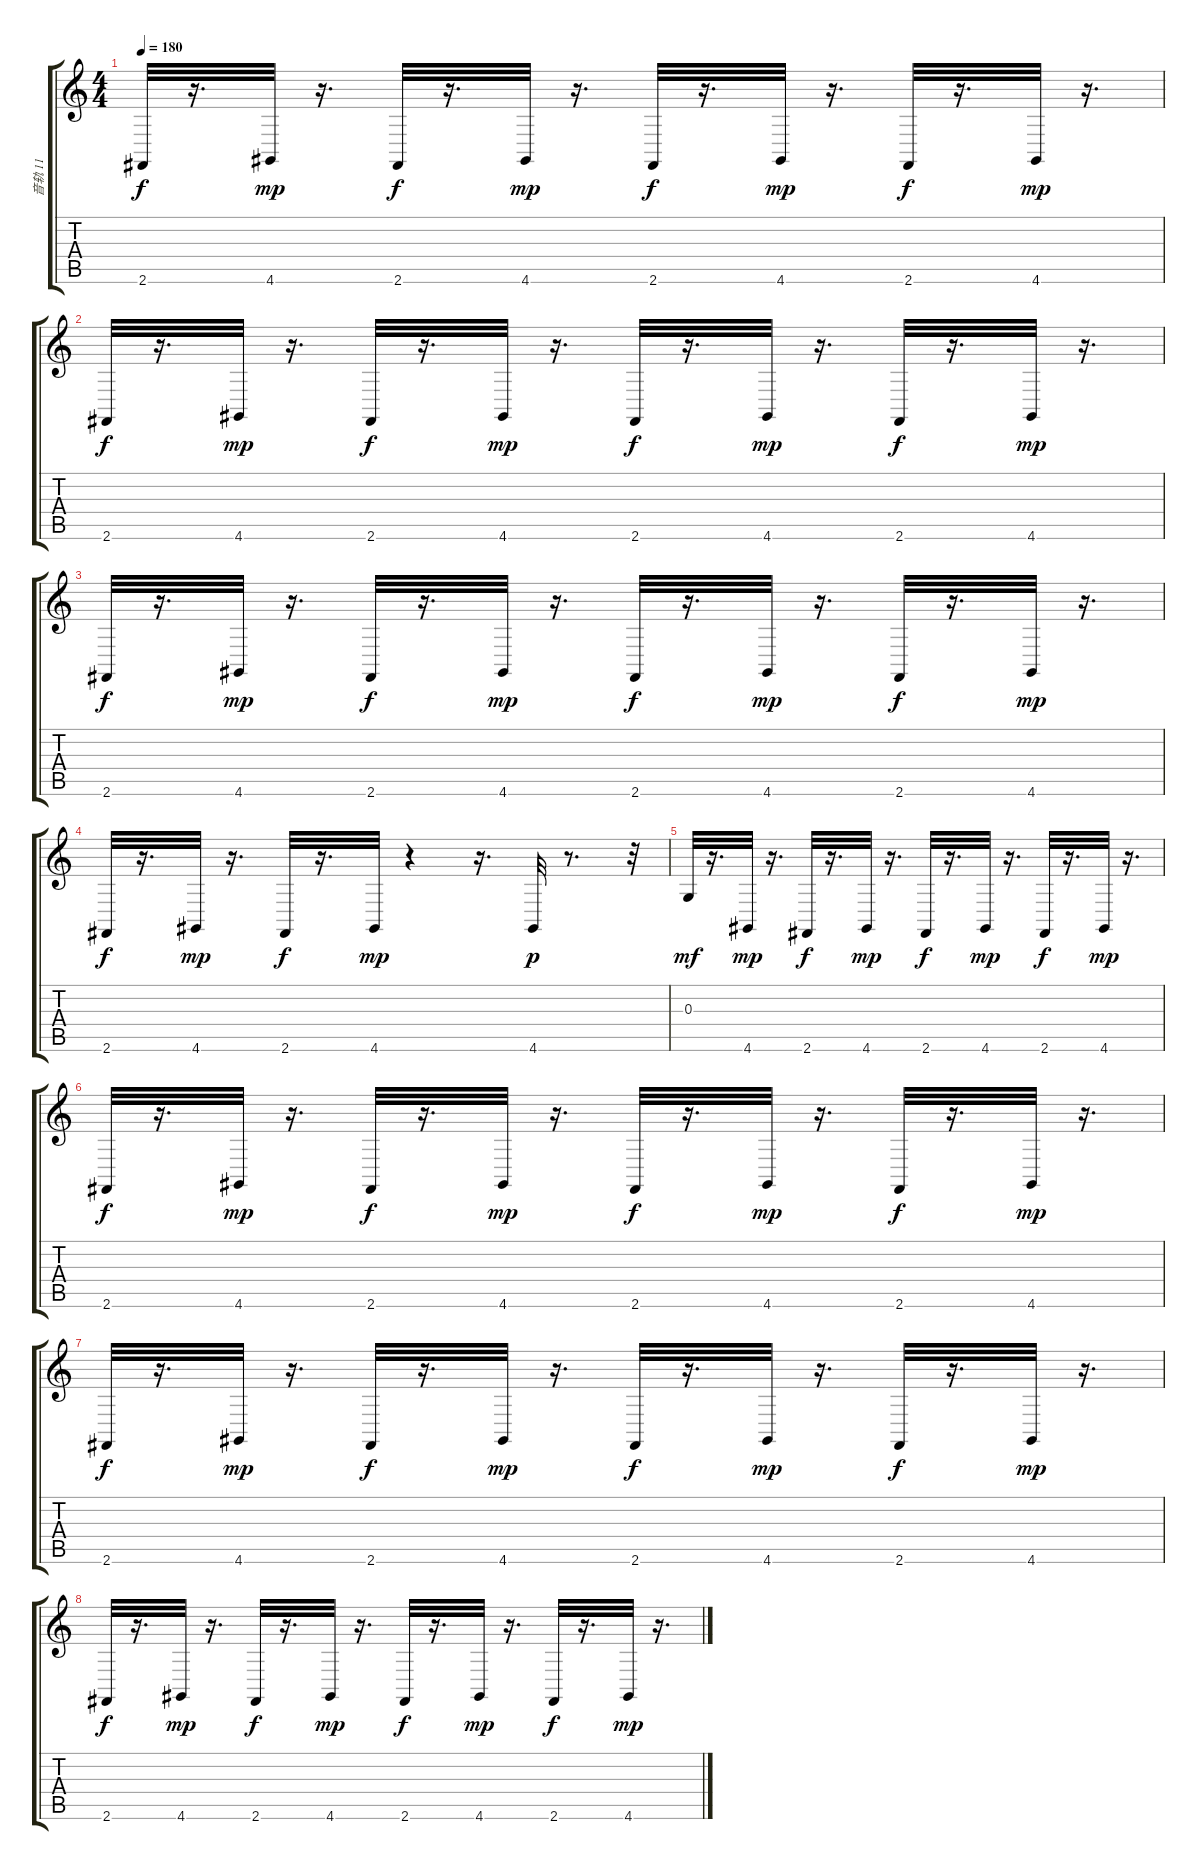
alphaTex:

\track ("音轨 11" "音轨 11") {instrument acousticgrandpiano}
\staff {score tabs}
\tuning (E4 B3 G3 D3 A2 E2) {hide}
\ts (4 4)
\tempo 180
\clef g2
\ks c
2.6.32{dy f} r.16{d} 4.6.32{dy mp} r.16{d} 2.6.32{dy f} r.16{d} 4.6.32{dy mp} r.16{d} 2.6.32{dy f} r.16{d} 4.6.32{dy mp} r.16{d} 2.6.32{dy f} r.16{d} 4.6.32{dy mp} r.16{d} |
2.6.32{dy f} r.16{d} 4.6.32{dy mp} r.16{d} 2.6.32{dy f} r.16{d} 4.6.32{dy mp} r.16{d} 2.6.32{dy f} r.16{d} 4.6.32{dy mp} r.16{d} 2.6.32{dy f} r.16{d} 4.6.32{dy mp} r.16{d} |
2.6.32{dy f} r.16{d} 4.6.32{dy mp} r.16{d} 2.6.32{dy f} r.16{d} 4.6.32{dy mp} r.16{d} 2.6.32{dy f} r.16{d} 4.6.32{dy mp} r.16{d} 2.6.32{dy f} r.16{d} 4.6.32{dy mp} r.16{d} |
2.6.32{dy f} r.16{d} 4.6.32{dy mp} r.16{d} 2.6.32{dy f} r.16{d} 4.6.32{dy mp} r.4 r.16{d} 4.6.32{dy p} r.8{d} r.32 |
0.3.32{dy mf} r.16{d} 4.6.32{dy mp} r.16{d} 2.6.32{dy f} r.16{d} 4.6.32{dy mp} r.16{d} 2.6.32{dy f} r.16{d} 4.6.32{dy mp} r.16{d} 2.6.32{dy f} r.16{d} 4.6.32{dy mp} r.16{d} |
2.6.32{dy f} r.16{d} 4.6.32{dy mp} r.16{d} 2.6.32{dy f} r.16{d} 4.6.32{dy mp} r.16{d} 2.6.32{dy f} r.16{d} 4.6.32{dy mp} r.16{d} 2.6.32{dy f} r.16{d} 4.6.32{dy mp} r.16{d} |
2.6.32{dy f} r.16{d} 4.6.32{dy mp} r.16{d} 2.6.32{dy f} r.16{d} 4.6.32{dy mp} r.16{d} 2.6.32{dy f} r.16{d} 4.6.32{dy mp} r.16{d} 2.6.32{dy f} r.16{d} 4.6.32{dy mp} r.16{d} |
2.6.32{dy f} r.16{d} 4.6.32{dy mp} r.16{d} 2.6.32{dy f} r.16{d} 4.6.32{dy mp} r.16{d} 2.6.32{dy f} r.16{d} 4.6.32{dy mp} r.16{d} 2.6.32{dy f} r.16{d} 4.6.32{dy mp} r.16{d}
